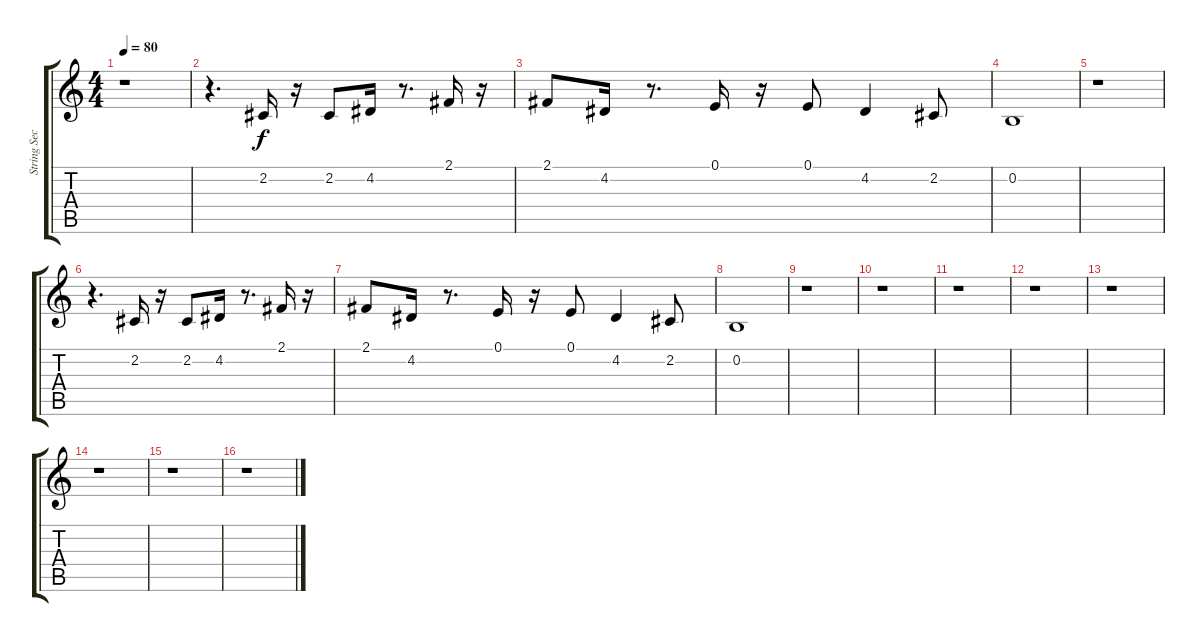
\track ("String Section Backup" "String Sec") {instrument accordion}
\staff {score tabs}
\tuning (E4 B3 G3 D3 A2 E2) {hide}
\ts (4 4)
\tempo 80
\clef g2
\ks c
r.1{dy f} |
r.4{d} 2.2.16 r.16 2.2.8 4.2.16 r.8{d} 2.1.16 r.16 |
2.1.8 4.2.16 r.8{d} 0.1.16 r.16 0.1.8 4.2.4 2.2.8 |
0.2.1 |
r.1 |
r.4{d} 2.2.16 r.16 2.2.8 4.2.16 r.8{d} 2.1.16 r.16 |
2.1.8 4.2.16 r.8{d} 0.1.16 r.16 0.1.8 4.2.4 2.2.8 |
0.2.1 |
r.1 |
r.1 |
r.1 |
r.1 |
r.1 |
r.1 |
r.1 |
r.1
